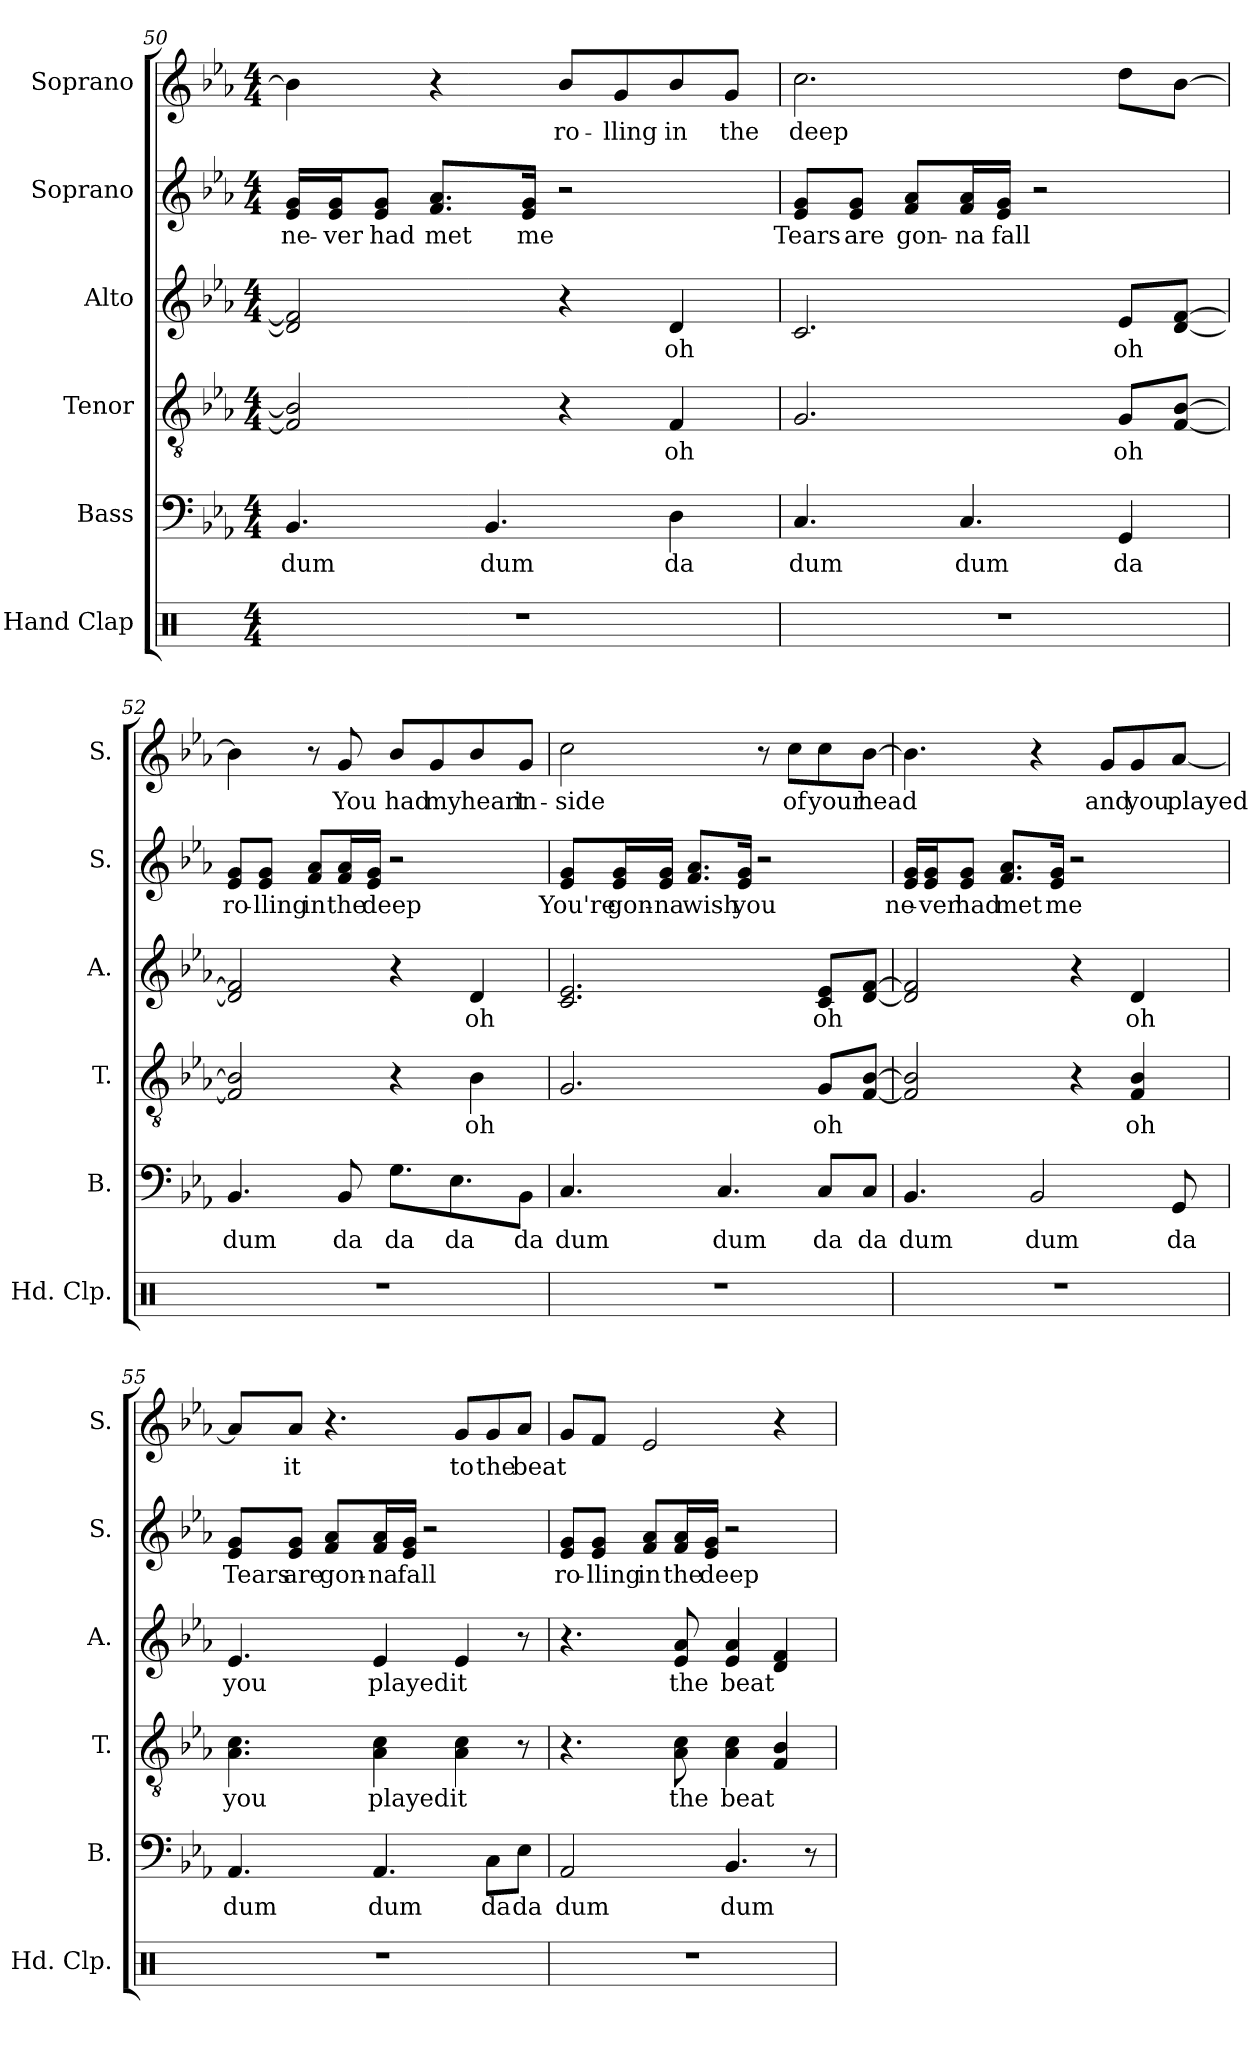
**kern	**kern	**text	**kern	**text	**kern	**text	**kern	**text	**kern	**text
*part6	*part5	*part5	*part4	*part4	*part3	*part3	*part2	*part2	*part1	*part1
*staff6	*staff5	*staff5	*staff4	*staff4	*staff3	*staff3	*staff2	*staff2	*staff1	*staff1
*I"Hand Clap	*I"Bass	*	*I"Tenor	*	*I"Alto	*	*I"Soprano	*	*I"Soprano	*
*I'Hd. Clp.	*I'B.	*	*I'T.	*	*I'A.	*	*I'S.	*	*I'S.	*
!!LO:PB:g=z
*clefX	*clefF4	*	*clefGv2	*	*clefG2	*	*clefG2	*	*clefG2	*
*k[]	*k[b-e-a-]	*	*k[b-e-a-]	*	*k[b-e-a-]	*	*k[b-e-a-]	*	*k[b-e-a-]	*
*M4/4	*M4/4	*	*M4/4	*	*M4/4	*	*M4/4	*	*M4/4	*
=50	=50	=50	=50	=50	=50	=50	=50	=50	=50	=50
!	!	!LO:LY:b	!	!	!	!	!	!LO:LY:b	!	!
1r	4.BB-/	dum	2F/] 2B-/]	.	2d/] 2f/]	.	16e-/ 16g/LL	ne-	4b-\]	.
!	!	!	!	!	!	!	!	!LO:LY:b	!	!
.	.	.	.	.	.	.	16e-/ 16g/J	-ver	.	.
!	!	!	!	!	!	!	!	!LO:LY:b	!	!
.	.	.	.	.	.	.	8e-/ 8g/J	had	.	.
!	!	!	!	!	!	!	!	!LO:LY:b	!	!
.	.	.	.	.	.	.	8.f/ 8.a-/L	met	4r	.
!	!	!LO:LY:b	!	!	!	!	!	!	!	!
.	4.BB-/	dum	.	.	.	.	.	.	.	.
!	!	!	!	!	!	!	!	!LO:LY:b	!	!
.	.	.	.	.	.	.	16e-/ 16g/Jk	me	.	.
!	!	!	!	!	!	!	!	!	!	!LO:LY:b
.	.	.	4r	.	4r	.	2r	.	8b-/L	ro-
!	!	!	!	!	!	!	!	!	!	!LO:LY:b
.	.	.	.	.	.	.	.	.	8g/	-lling
!	!	!LO:LY:b	!	!LO:LY:b	!	!LO:LY:b	!	!	!	!LO:LY:b
.	4D\	da	4F/	oh	4d/	oh	.	.	8b-/	in
!	!	!	!	!	!	!	!	!	!	!LO:LY:b
.	.	.	.	.	.	.	.	.	8g/J	the
=51	=51	=51	=51	=51	=51	=51	=51	=51	=51	=51
!	!	!LO:LY:b	!	!	!	!	!	!LO:LY:b	!	!LO:LY:b
1r	4.C/	dum	2.G/	.	2.c/	.	8e-/ 8g/L	Tears	2.cc\	deep
!	!	!	!	!	!	!	!	!LO:LY:b	!	!
.	.	.	.	.	.	.	8e-/ 8g/J	are	.	.
!	!	!	!	!	!	!	!	!LO:LY:b	!	!
.	.	.	.	.	.	.	8f/ 8a-/L	gon-	.	.
!	!	!LO:LY:b	!	!	!	!	!	!LO:LY:b	!	!
.	4.C/	dum	.	.	.	.	16f/ 16a-/L	-na	.	.
!	!	!	!	!	!	!	!	!LO:LY:b	!	!
.	.	.	.	.	.	.	16e-/ 16g/JJ	fall	.	.
.	.	.	.	.	.	.	2r	.	.	.
!	!	!LO:LY:b	!	!LO:LY:b	!	!LO:LY:b	!	!	!	!
.	4GG/	da	8G/L	oh	8e-/L	oh	.	.	8dd\L	.
.	.	.	[8F/ [8B-/J	.	[8d/ [8f/J	.	.	.	[8b-\J	.
!!LO:LB:g=z
=52	=52	=52	=52	=52	=52	=52	=52	=52	=52	=52
!	!	!LO:LY:b	!	!	!	!	!	!LO:LY:b	!	!
1r	4.BB-/	dum	2F/] 2B-/]	.	2d/] 2f/]	.	8e-/ 8g/L	ro-	4b-\]	.
!	!	!	!	!	!	!	!	!LO:LY:b	!	!
.	.	.	.	.	.	.	8e-/ 8g/J	-lling	.	.
!	!	!	!	!	!	!	!	!LO:LY:b	!	!
.	.	.	.	.	.	.	8f/ 8a-/L	in	8r	.
!	!	!LO:LY:b	!	!	!	!	!	!LO:LY:b	!	!LO:LY:b
.	8BB-/	da	.	.	.	.	16f/ 16a-/L	the	8g/	You
!	!	!	!	!	!	!	!	!LO:LY:b	!	!
.	.	.	.	.	.	.	16e-/ 16g/JJ	deep	.	.
!	!	!LO:LY:b	!	!	!	!	!	!	!	!LO:LY:b
.	8.G\L	da	4r	.	4r	.	2r	.	8b-/L	had
!	!	!	!	!	!	!	!	!	!	!LO:LY:b
.	.	.	.	.	.	.	.	.	8g/	my
!	!	!LO:LY:b	!	!	!	!	!	!	!	!
.	8.E-\	da	.	.	.	.	.	.	.	.
!	!	!	!	!LO:LY:b	!	!LO:LY:b	!	!	!	!LO:LY:b
.	.	.	4B-\	oh	4d/	oh	.	.	8b-/	heart
!	!	!LO:LY:b	!	!	!	!	!	!	!	!LO:LY:b
.	8BB-\J	da	.	.	.	.	.	.	8g/J	in-
=53	=53	=53	=53	=53	=53	=53	=53	=53	=53	=53
!	!	!LO:LY:b	!	!	!	!	!	!LO:LY:b	!	!LO:LY:b
1r	4.C/	dum	2.G/	.	2.c/ 2.e-/	.	8e-/ 8g/L	You're	2cc\	-side
!	!	!	!	!	!	!	!	!LO:LY:b	!	!
.	.	.	.	.	.	.	16e-/ 16g/L	gon-	.	.
!	!	!	!	!	!	!	!	!LO:LY:b	!	!
.	.	.	.	.	.	.	16e-/ 16g/JJ	-na	.	.
!	!	!	!	!	!	!	!	!LO:LY:b	!	!
.	.	.	.	.	.	.	8.f/ 8.a-/L	wish	.	.
!	!	!LO:LY:b	!	!	!	!	!	!	!	!
.	4.C/	dum	.	.	.	.	.	.	.	.
!	!	!	!	!	!	!	!	!LO:LY:b	!	!
.	.	.	.	.	.	.	16e-/ 16g/Jk	you	.	.
.	.	.	.	.	.	.	2r	.	8r	.
!	!	!	!	!	!	!	!	!	!	!LO:LY:b
.	.	.	.	.	.	.	.	.	8cc\L	of
!	!	!LO:LY:b	!	!LO:LY:b	!	!LO:LY:b	!	!	!	!LO:LY:b
.	8C/L	da	8G/L	oh	8c/ 8e-/L	oh	.	.	8cc\	your
!	!	!LO:LY:b	!	!	!	!	!	!	!	!LO:LY:b
.	8C/J	da	[8F/ [8B-/J	.	[8d/ [8f/J	.	.	.	[8b-\J	head
!!LO:PB:g=z
=54	=54	=54	=54	=54	=54	=54	=54	=54	=54	=54
!	!	!LO:LY:b	!	!	!	!	!	!LO:LY:b	!	!
1r	4.BB-/	dum	2F/] 2B-/]	.	2d/] 2f/]	.	16e-/ 16g/LL	ne-	4.b-\]	.
!	!	!	!	!	!	!	!	!LO:LY:b	!	!
.	.	.	.	.	.	.	16e-/ 16g/J	-ver	.	.
!	!	!	!	!	!	!	!	!LO:LY:b	!	!
.	.	.	.	.	.	.	8e-/ 8g/J	had	.	.
!	!	!	!	!	!	!	!	!LO:LY:b	!	!
.	.	.	.	.	.	.	8.f/ 8.a-/L	met	.	.
!	!	!LO:LY:b	!	!	!	!	!	!	!	!
.	2BB-/	dum	.	.	.	.	.	.	4r	.
!	!	!	!	!	!	!	!	!LO:LY:b	!	!
.	.	.	.	.	.	.	16e-/ 16g/Jk	me	.	.
.	.	.	4r	.	4r	.	2r	.	.	.
!	!	!	!	!	!	!	!	!	!	!LO:LY:b
.	.	.	.	.	.	.	.	.	8g/L	and
!	!	!	!	!LO:LY:b	!	!LO:LY:b	!	!	!	!LO:LY:b
.	.	.	4F/ 4B-/	oh	4d/	oh	.	.	8g/	you
!	!	!LO:LY:b	!	!	!	!	!	!	!	!LO:LY:b
.	8GG/	da	.	.	.	.	.	.	[8a-/J	played
=55	=55	=55	=55	=55	=55	=55	=55	=55	=55	=55
!	!	!LO:LY:b	!	!LO:LY:b	!	!LO:LY:b	!	!LO:LY:b	!	!
1r	4.AA-/	dum	4.A-\ 4.c\	you	4.e-/	you	8e-/ 8g/L	Tears	8a-/L]	.
!	!	!	!	!	!	!	!	!LO:LY:b	!	!LO:LY:b
.	.	.	.	.	.	.	8e-/ 8g/J	are	8a-/J	it
!	!	!	!	!	!	!	!	!LO:LY:b	!	!
.	.	.	.	.	.	.	8f/ 8a-/L	gon-	4.r	.
!	!	!LO:LY:b	!	!LO:LY:b	!	!LO:LY:b	!	!LO:LY:b	!	!
.	4.AA-/	dum	4A-\ 4c\	played	4e-/	played	16f/ 16a-/L	-na	.	.
!	!	!	!	!	!	!	!	!LO:LY:b	!	!
.	.	.	.	.	.	.	16e-/ 16g/JJ	fall	.	.
.	.	.	.	.	.	.	2r	.	.	.
!	!	!	!	!LO:LY:b	!	!LO:LY:b	!	!	!	!LO:LY:b
.	.	.	4A-\ 4c\	it	4e-/	it	.	.	8g/L	to
!	!	!LO:LY:b	!	!	!	!	!	!	!	!LO:LY:b
.	8C\L	da	.	.	.	.	.	.	8g/	the
!	!	!LO:LY:b	!	!	!	!	!	!	!	!LO:LY:b
.	8E-\J	da	8r	.	8r	.	.	.	8a-/J	beat
!!LO:LB:g=z
=56	=56	=56	=56	=56	=56	=56	=56	=56	=56	=56
!	!	!LO:LY:b	!	!	!	!	!	!LO:LY:b	!	!
1r	2AA-/	dum	4.r	.	4.r	.	8e-/ 8g/L	ro-	8g/L	.
!	!	!	!	!	!	!	!	!LO:LY:b	!	!
.	.	.	.	.	.	.	8e-/ 8g/J	-lling	8f/J	.
!	!	!	!	!	!	!	!	!LO:LY:b	!	!
.	.	.	.	.	.	.	8f/ 8a-/L	in	2e-/	.
!	!	!	!	!LO:LY:b	!	!LO:LY:b	!	!LO:LY:b	!	!
.	.	.	8A-\ 8c\	the	8e-/ 8a-/	the	16f/ 16a-/L	the	.	.
!	!	!	!	!	!	!	!	!LO:LY:b	!	!
.	.	.	.	.	.	.	16e-/ 16g/JJ	deep	.	.
!	!	!LO:LY:b	!	!LO:LY:b	!	!LO:LY:b	!	!	!	!
.	4.BB-/	dum	4A-\ 4c\	beat	4e-/ 4a-/	beat	2r	.	.	.
.	.	.	4F/ 4B-/	.	4d/ 4f/	.	.	.	4r	.
.	8r	.	.	.	.	.	.	.	.	.
=	=	=	=	=	=	=	=	=	=	=
*-	*-	*-	*-	*-	*-	*-	*-	*-	*-	*-
